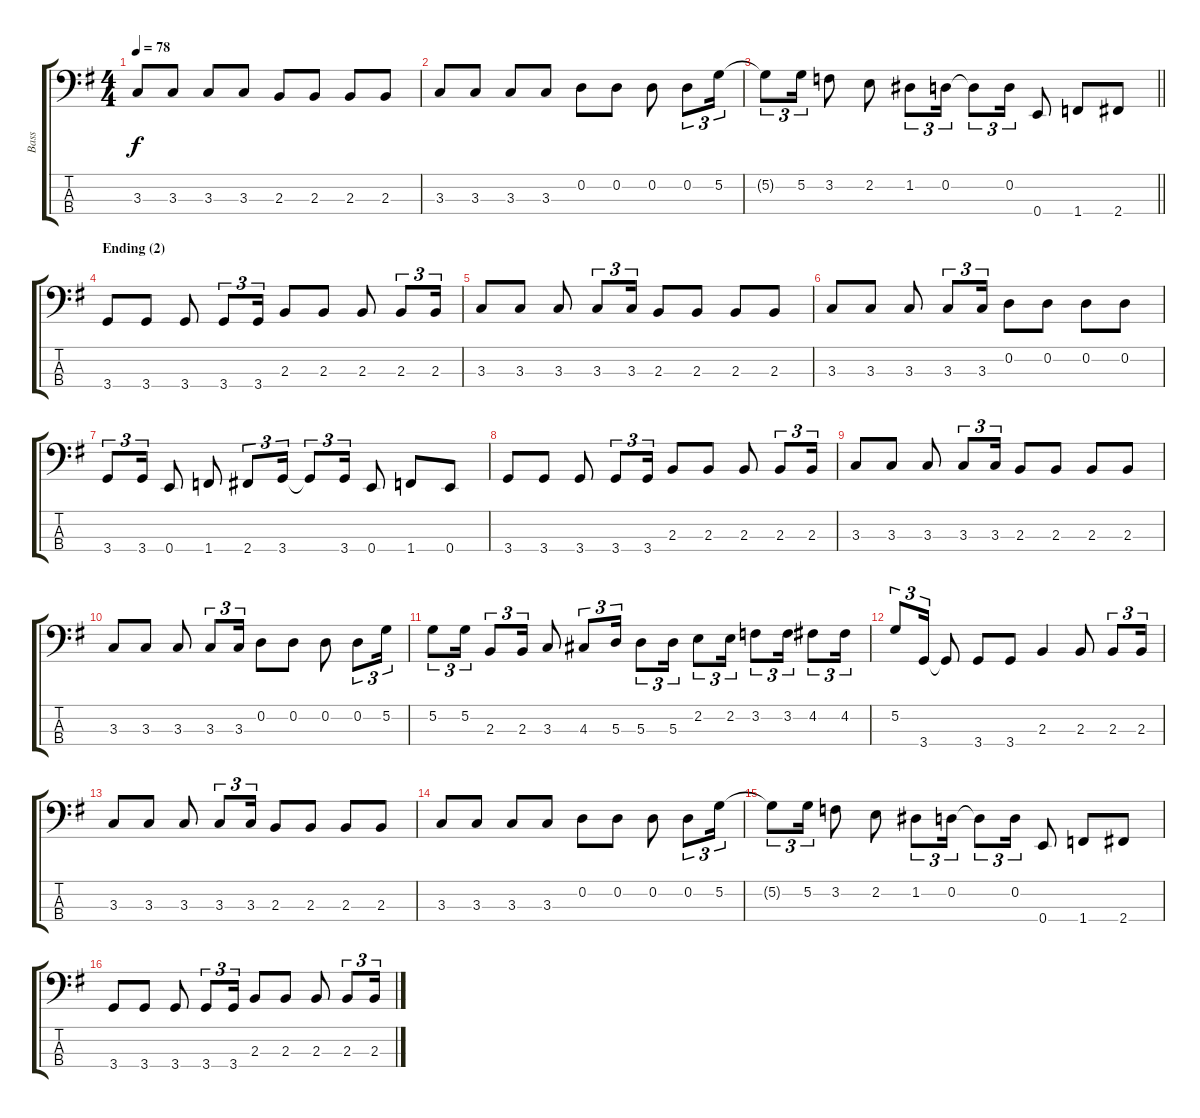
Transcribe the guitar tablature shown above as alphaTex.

\track ("Bass" "Bass") {instrument electricbassfinger}
\staff {score tabs}
\tuning (G2 D2 A1 E1) {hide}
\ts (4 4)
\tempo 78
\clef f4
\ks g
3.3.8{dy f} 3.3.8 3.3.8 3.3.8 2.3.8 2.3.8 2.3.8 2.3.8 |
3.3.8 3.3.8 3.3.8 3.3.8 0.2.8 0.2.8 0.2.8 0.2.8{tu (3 2)} 5.2.16{tu (3 2)} |
\barLineRight lightlight
5.2{t}.8{tu (3 2)} 5.2.16{tu (3 2)} 3.2.8 2.2.8 1.2.8{tu (3 2)} 0.2.16{tu (3 2)} 0.2{t}.8{tu (3 2)} 0.2.16{tu (3 2)} 0.4.8 1.4.8 2.4.8 |
\section ("" "Ending (2)")
3.4.8 3.4.8 3.4.8 3.4.8{tu (3 2)} 3.4.16{tu (3 2)} 2.3.8 2.3.8 2.3.8 2.3.8{tu (3 2)} 2.3.16{tu (3 2)} |
3.3.8 3.3.8 3.3.8 3.3.8{tu (3 2)} 3.3.16{tu (3 2)} 2.3.8 2.3.8 2.3.8 2.3.8 |
3.3.8 3.3.8 3.3.8 3.3.8{tu (3 2)} 3.3.16{tu (3 2)} 0.2.8 0.2.8 0.2.8 0.2.8 |
3.4.8{tu (3 2)} 3.4.16{tu (3 2)} 0.4.8 1.4.8 2.4.8{tu (3 2)} 3.4.16{tu (3 2)} 3.4{t}.8{tu (3 2)} 3.4.16{tu (3 2)} 0.4.8 1.4.8 0.4.8 |
3.4.8 3.4.8 3.4.8 3.4.8{tu (3 2)} 3.4.16{tu (3 2)} 2.3.8 2.3.8 2.3.8 2.3.8{tu (3 2)} 2.3.16{tu (3 2)} |
3.3.8 3.3.8 3.3.8 3.3.8{tu (3 2)} 3.3.16{tu (3 2)} 2.3.8 2.3.8 2.3.8 2.3.8 |
3.3.8 3.3.8 3.3.8 3.3.8{tu (3 2)} 3.3.16{tu (3 2)} 0.2.8 0.2.8 0.2.8 0.2.8{tu (3 2)} 5.2.16{tu (3 2)} |
5.2.8{tu (3 2)} 5.2.16{tu (3 2)} 2.3.8{tu (3 2)} 2.3.16{tu (3 2)} 3.3.8 4.3.8{tu (3 2)} 5.3.16{tu (3 2)} 5.3.8{tu (3 2)} 5.3.16{tu (3 2)} 2.2.8{tu (3 2)} 2.2.16{tu (3 2)} 3.2.8{tu (3 2)} 3.2.16{tu (3 2)} 4.2.8{tu (3 2)} 4.2.16{tu (3 2)} |
5.2.8{tu (3 2)} 3.4.16{tu (3 2)} 3.4{t}.8 3.4.8 3.4.8 2.3.4 2.3.8 2.3.8{tu (3 2)} 2.3.16{tu (3 2)} |
3.3.8 3.3.8 3.3.8 3.3.8{tu (3 2)} 3.3.16{tu (3 2)} 2.3.8 2.3.8 2.3.8 2.3.8 |
3.3.8 3.3.8 3.3.8 3.3.8 0.2.8 0.2.8 0.2.8 0.2.8{tu (3 2)} 5.2.16{tu (3 2)} |
5.2{t}.8{tu (3 2)} 5.2.16{tu (3 2)} 3.2.8 2.2.8 1.2.8{tu (3 2)} 0.2.16{tu (3 2)} 0.2{t}.8{tu (3 2)} 0.2.16{tu (3 2)} 0.4.8 1.4.8 2.4.8 |
3.4.8 3.4.8 3.4.8 3.4.8{tu (3 2)} 3.4.16{tu (3 2)} 2.3.8 2.3.8 2.3.8 2.3.8{tu (3 2)} 2.3.16{tu (3 2)}
